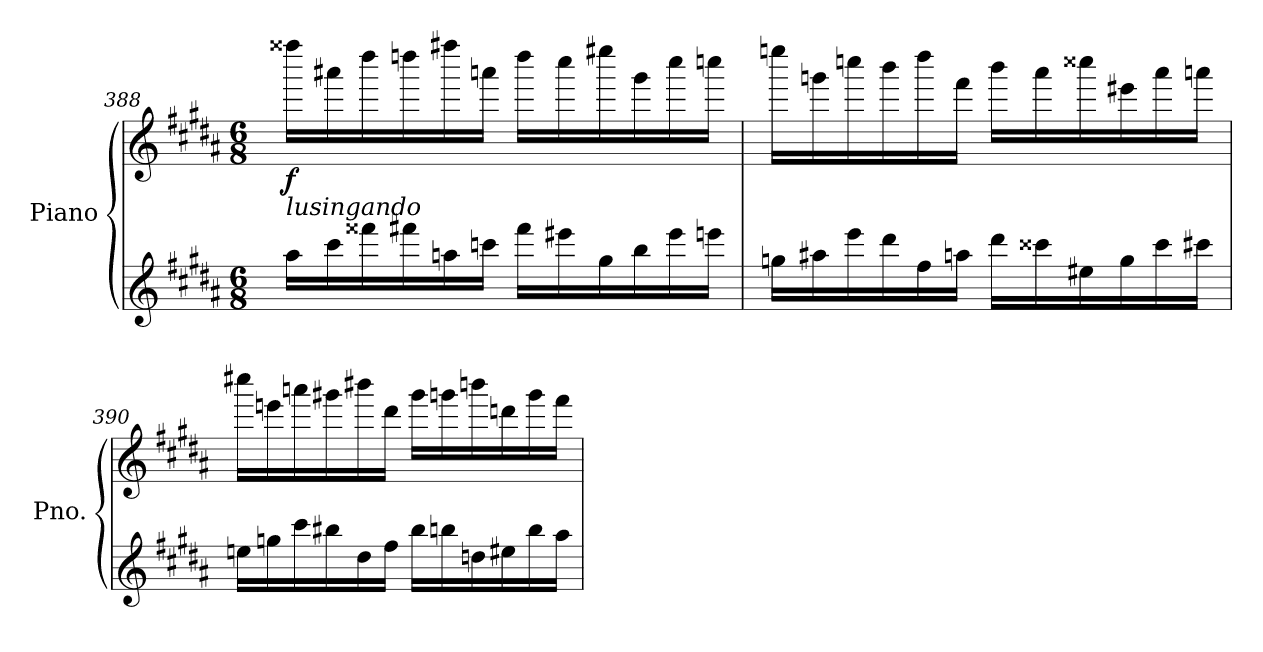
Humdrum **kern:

**kern	**kern	**dynam
*part1	*part1	*part1
*staff2	*staff1	*staff1/2
*I"Piano	*	*
*I'Pno.	*	*
*clefG2	*clefG2	*
*k[f#c#g#d#a#]	*k[f#c#g#d#a#]	*
*M6/8	*M6/8	*
=388	=388	=388
!LO:TX:a:i:t=lusingando	!	!
!	!	!LO:DY:b
16aa#\LL	16ffff##X\LL	f
16ccc#\	16aaa#X\	.
16fff##X\	16dddd#\	.
16fff#X\	16ddddn\	.
16aan\	16ffff#X\	.
16cccn\JJ	16aaan\JJ	.
16fff#\LL	16dddd\LL	.
16eee#X\	16cccc#\	.
16gg#\	16eeee#X\	.
16bb\	16ggg#\	.
16eee#\	16cccc#\	.
16eeen\JJ	16ccccn\JJ	.
!!LO:LB:g=z
=389	=389	=389
16ggn\LL	16eeeen\LL	.
16aa#X\	16gggn\	.
16eee\	16ccccn\	.
16ddd#\	16bbb\	.
16ff#\	16dddd#\	.
16aan\JJ	16fff#\JJ	.
16ddd#\LL	16bbb\LL	.
16ccc##X\	16aaa#\	.
16ee#X\	16cccc##X\	.
16gg\	16eee#X\	.
16ccc##\	16aaa#\	.
16ccc#X\JJ	16aaan\JJ	.
=390	=390	=390
16een\LL	16cccc#X\LL	.
16ggn\	16eeen\	.
16ccc#\	16aaan\	.
16bb#X\	16ggg#X\	.
16dd#\	16bbb#X\	.
16ff#\JJ	16ddd#\JJ	.
16bb#\LL	16ggg#\LL	.
16bbn\	16gggn\	.
16ddn\	16bbbn\	.
16ee#X\	16dddn\	.
16bb\	16ggg\	.
16aa#\JJ	16fff#\JJ	.
=	=	=
*-	*-	*-
